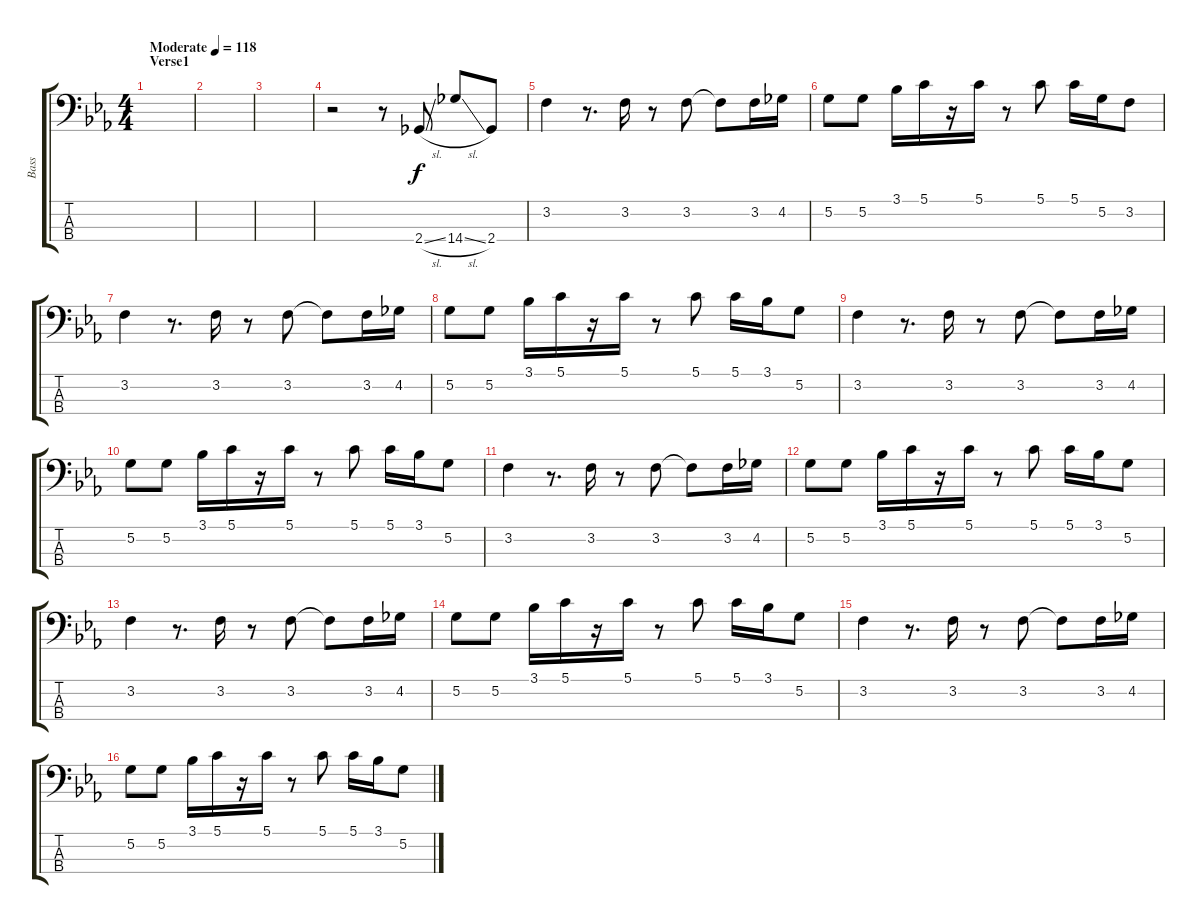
\track ("Bass" "Bass") {instrument electricbassfinger}
\staff {score tabs}
\tuning (G2 D2 A1 E1) {hide}
\ts (4 4)
\section ("" "Verse1")
\tempo (118 "Moderate")
\clef f4
\ks cminor
|
|
|
r.2 r.8 2.4{sl}.8 14.4{sl}.8 2.4.8 |
3.2.4 r.8{d} 3.2.16 r.8 3.2.8 3.2{t}.8 3.2.16 4.2.16 |
5.2.8 5.2.8 3.1.16 5.1.16 r.16 5.1.16 r.8 5.1.8 5.1.16 5.2.16 3.2.8 |
3.2.4 r.8{d} 3.2.16 r.8 3.2.8 3.2{t}.8 3.2.16 4.2.16 |
5.2.8 5.2.8 3.1.16 5.1.16 r.16 5.1.16 r.8 5.1.8 5.1.16 3.1.16 5.2.8 |
3.2.4 r.8{d} 3.2.16 r.8 3.2.8 3.2{t}.8 3.2.16 4.2.16 |
5.2.8 5.2.8 3.1.16 5.1.16 r.16 5.1.16 r.8 5.1.8 5.1.16 3.1.16 5.2.8 |
3.2.4 r.8{d} 3.2.16 r.8 3.2.8 3.2{t}.8 3.2.16 4.2.16 |
5.2.8 5.2.8 3.1.16 5.1.16 r.16 5.1.16 r.8 5.1.8 5.1.16 3.1.16 5.2.8 |
3.2.4 r.8{d} 3.2.16 r.8 3.2.8 3.2{t}.8 3.2.16 4.2.16 |
5.2.8 5.2.8 3.1.16 5.1.16 r.16 5.1.16 r.8 5.1.8 5.1.16 3.1.16 5.2.8 |
3.2.4 r.8{d} 3.2.16 r.8 3.2.8 3.2{t}.8 3.2.16 4.2.16 |
5.2.8 5.2.8 3.1.16 5.1.16 r.16 5.1.16 r.8 5.1.8 5.1.16 3.1.16 5.2.8
